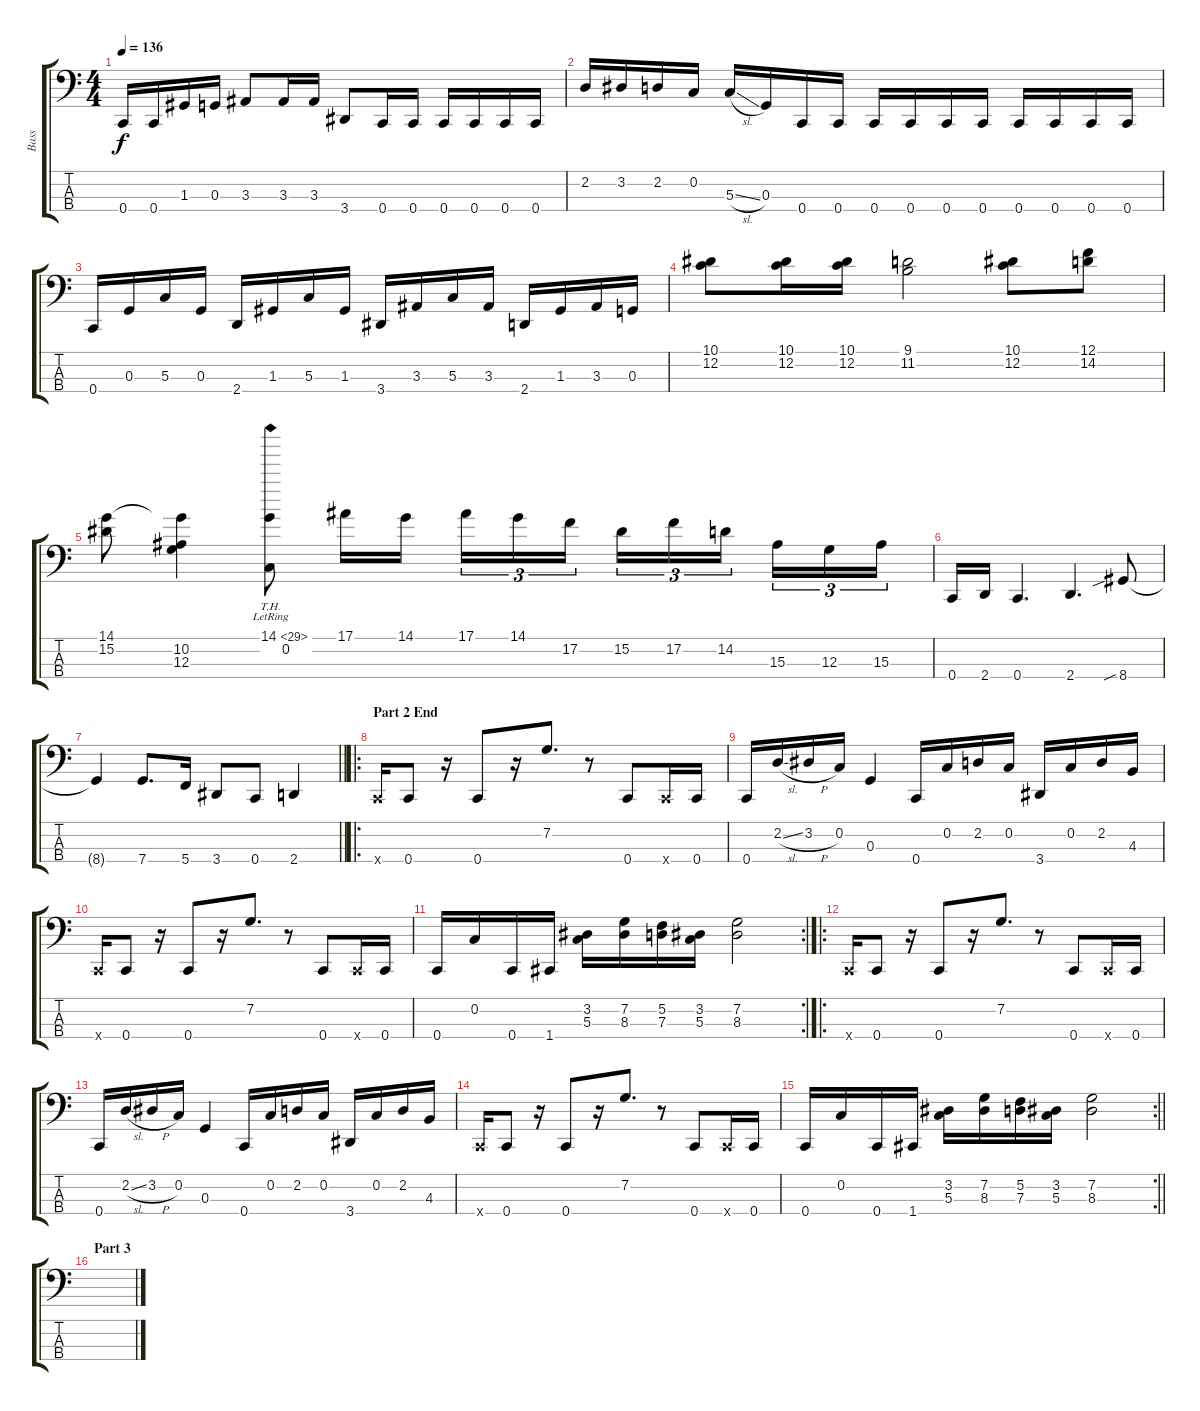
\track ("Bass" "Bass") {instrument electricbassfinger}
\staff {score tabs}
\tuning (F2 C2 G1 C1) {hide}
\ts (4 4)
\tempo 136
\clef f4
\ks c
0.4.16{dy f} 0.4.16 1.3.16 0.3.16 3.3.8 3.3.16 3.3.16 3.4.8 0.4.16 0.4.16 0.4.16 0.4.16 0.4.16 0.4.16 |
2.2.16 3.2.16 2.2.16 0.2.16 5.3{sl}.16 0.3.16 0.4.16 0.4.16 0.4.16 0.4.16 0.4.16 0.4.16 0.4.16 0.4.16 0.4.16 0.4.16 |
0.4.16 0.3.16 5.3.16 0.3.16 2.4.16 1.3.16 5.3.16 1.3.16 3.4.16 3.3.16 5.3.16 3.3.16 2.4.16 1.3.16 3.3.16 0.3.16 |
(10.1 12.2).8 (10.1 12.2).16 (10.1 12.2).16 (9.1 11.2).2 (10.1 12.2).8 (12.1 14.2).8 |
(14.1 15.2).8 (14.1{t} 10.2 12.3).4 (14.1{th 15} 0.2{lr}).8 17.1.16 14.1.16{beam splitsecondary} 17.1.16{tu (3 2)} 14.1.16{tu (3 2)} 17.2.16{tu (3 2)} 15.2.16{tu (3 2)} 17.2.16{tu (3 2)} 14.2.16{tu (3 2) beam splitsecondary} 15.3.16{tu (3 2)} 12.3.16{tu (3 2)} 15.3.16{tu (3 2)} |
0.4.16 2.4.16 0.4.4{d} 2.4.4{d} 8.4{sib}.8 |
\barLineRight lightlight
8.4{t}.4 7.4.8{d} 5.4.16 3.4.8 0.4.8 2.4.4 |
\ro
\section ("" "Part 2 End")
0.4{x}.16{instrument slapbass1} 0.4.8 r.16 0.4.8 r.16 7.2.8{d} r.8 0.4.8 0.4{x}.16 0.4.16 |
0.4.16 2.2{sl}.16{instrument electricbassfinger} 3.2{h}.16 0.2.16 0.3.4 0.4.16 0.2.16 2.2.16 0.2.16 3.4.16 0.2.16 2.2.16 4.3.16 |
0.4{x}.16{instrument slapbass1} 0.4.8 r.16 0.4.8 r.16 7.2.8{d} r.8 0.4.8 0.4{x}.16 0.4.16 |
\rc 2
0.4.16 0.2.16 0.4.16 1.4.16 (3.2 5.3).16{instrument electricbassfinger} (7.2 8.3).16 (5.2 7.3).16 (3.2 5.3).16 (7.2 8.3).2 |
\ro
0.4{x}.16{instrument slapbass1} 0.4.8 r.16 0.4.8 r.16 7.2.8{d} r.8 0.4.8 0.4{x}.16 0.4.16 |
0.4.16 2.2{sl}.16{instrument electricbassfinger} 3.2{h}.16 0.2.16 0.3.4 0.4.16 0.2.16 2.2.16 0.2.16 3.4.16 0.2.16 2.2.16 4.3.16 |
0.4{x}.16{instrument slapbass1} 0.4.8 r.16 0.4.8 r.16 7.2.8{d} r.8 0.4.8 0.4{x}.16 0.4.16 |
\rc 2
\barLineRight lightlight
0.4.16 0.2.16 0.4.16 1.4.16 (3.2 5.3).16{instrument electricbassfinger} (7.2 8.3).16 (5.2 7.3).16 (3.2 5.3).16 (7.2 8.3).2 |
\section ("" "Part 3")
